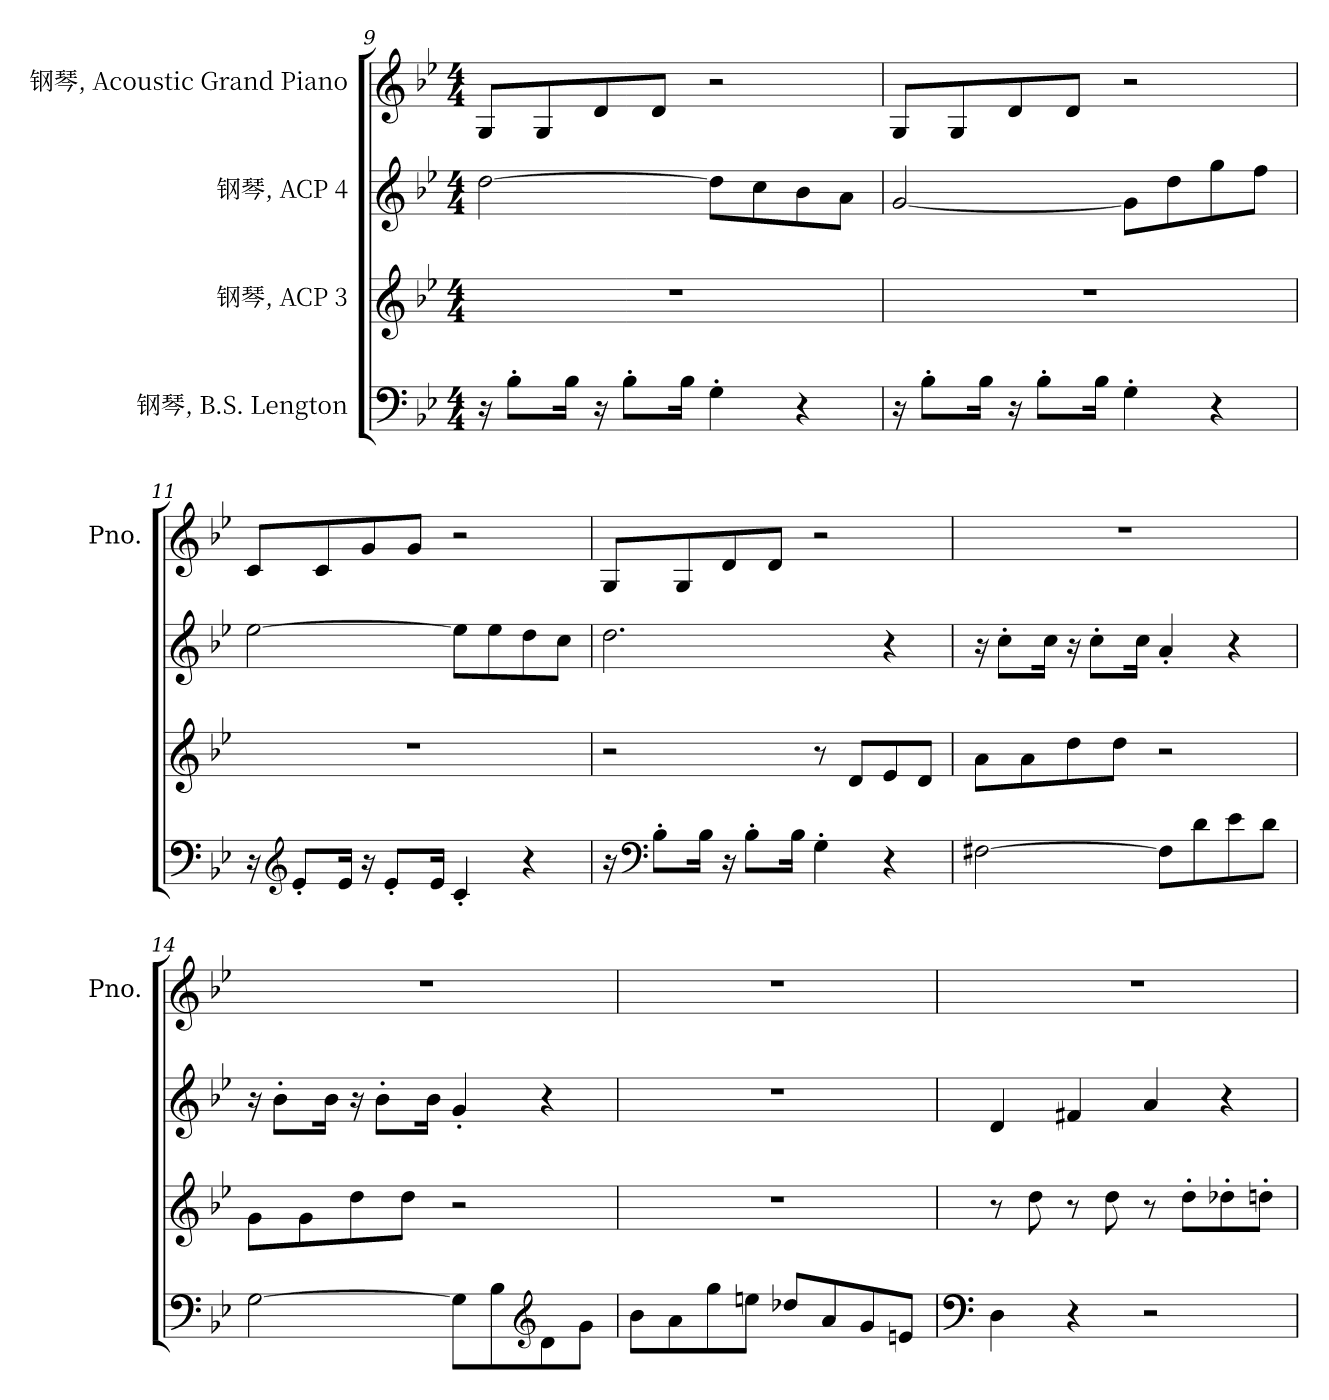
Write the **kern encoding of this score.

**kern	**kern	**kern	**kern
*part4	*part3	*part2	*part1
*staff4	*staff3	*staff2	*staff1
*I"钢琴, B.S. Lengton	*I"钢琴, ACP 3	*I"钢琴, ACP 4	*I"钢琴, Acoustic Grand Piano
*	*	*	*I'Pno.
*clefF4	*clefG2	*clefG2	*clefG2
*k[b-e-]	*k[b-e-]	*k[b-e-]	*k[b-e-]
*M4/4	*M4/4	*M4/4	*M4/4
*MM126	*MM126	*MM126	*MM126
=9	=9	=9	=9
16r	1r	[2dd\	8G/L
8B-'\L	.	.	.
.	.	.	8G/
16B-\Jk	.	.	.
16r	.	.	8d/
8B-'\L	.	.	.
.	.	.	8d/J
16B-\Jk	.	.	.
4G'\	.	8dd\L]	2r
.	.	8cc\	.
4r	.	8b-\	.
.	.	8a\J	.
=10	=10	=10	=10
16r	1r	[2g/	8G/L
8B-'\L	.	.	.
.	.	.	8G/
16B-\Jk	.	.	.
16r	.	.	8d/
8B-'\L	.	.	.
.	.	.	8d/J
16B-\Jk	.	.	.
4G'\	.	8g\L]	2r
.	.	8dd\	.
4r	.	8gg\	.
.	.	8ff\J	.
!!LO:PB:g=z
=11	=11	=11	=11
16r	1r	[2ee-\	8c/L
*clefG2	*	*	*
8e-'/L	.	.	.
.	.	.	8c/
16e-/Jk	.	.	.
16r	.	.	8g/
8e-'/L	.	.	.
.	.	.	8g/J
16e-/Jk	.	.	.
4c'/	.	8ee-\L]	2r
.	.	8ee-\	.
4r	.	8dd\	.
.	.	8cc\J	.
=12	=12	=12	=12
16r	2r	2.dd\	8G/L
*clefF4	*	*	*
8B-'\L	.	.	.
.	.	.	8G/
16B-\Jk	.	.	.
16r	.	.	8d/
8B-'\L	.	.	.
.	.	.	8d/J
16B-\Jk	.	.	.
4G'\	8r	.	2r
.	8d/L	.	.
4r	8e-/	4r	.
.	8d/J	.	.
=13	=13	=13	=13
[2F#X\	8a\L	16r	1r
.	.	8cc'\L	.
.	8a\	.	.
.	.	16cc\Jk	.
.	8dd\	16r	.
.	.	8cc'\L	.
.	8dd\J	.	.
.	.	16cc\Jk	.
8F#\L]	2r	4a'/	.
8d\	.	.	.
8e-\	.	4r	.
8d\J	.	.	.
!!LO:LB:g=z
=14	=14	=14	=14
[2G\	8g\L	16r	1r
.	.	8b-'\L	.
.	8g\	.	.
.	.	16b-\Jk	.
.	8dd\	16r	.
.	.	8b-'\L	.
.	8dd\J	.	.
.	.	16b-\Jk	.
8G\L]	2r	4g'/	.
8B-\	.	.	.
*clefG2	*	*	*
8d\	.	4r	.
8g\J	.	.	.
=15	=15	=15	=15
8b-\L	1r	1r	1r
8a\	.	.	.
8gg\	.	.	.
8een\J	.	.	.
8dd-X/L	.	.	.
8a/	.	.	.
8g/	.	.	.
8en/J	.	.	.
=16	=16	=16	=16
*clefF4	*	*	*
*	*	*	*MM126
4D\	8r	4d/	1r
.	8dd\	.	.
4r	8r	4f#X/	.
.	8dd\	.	.
2r	8r	4a/	.
.	8dd'\L	.	.
.	8dd-X'\	4r	.
.	8ddn'\J	.	.
=	=	=	=
*-	*-	*-	*-
